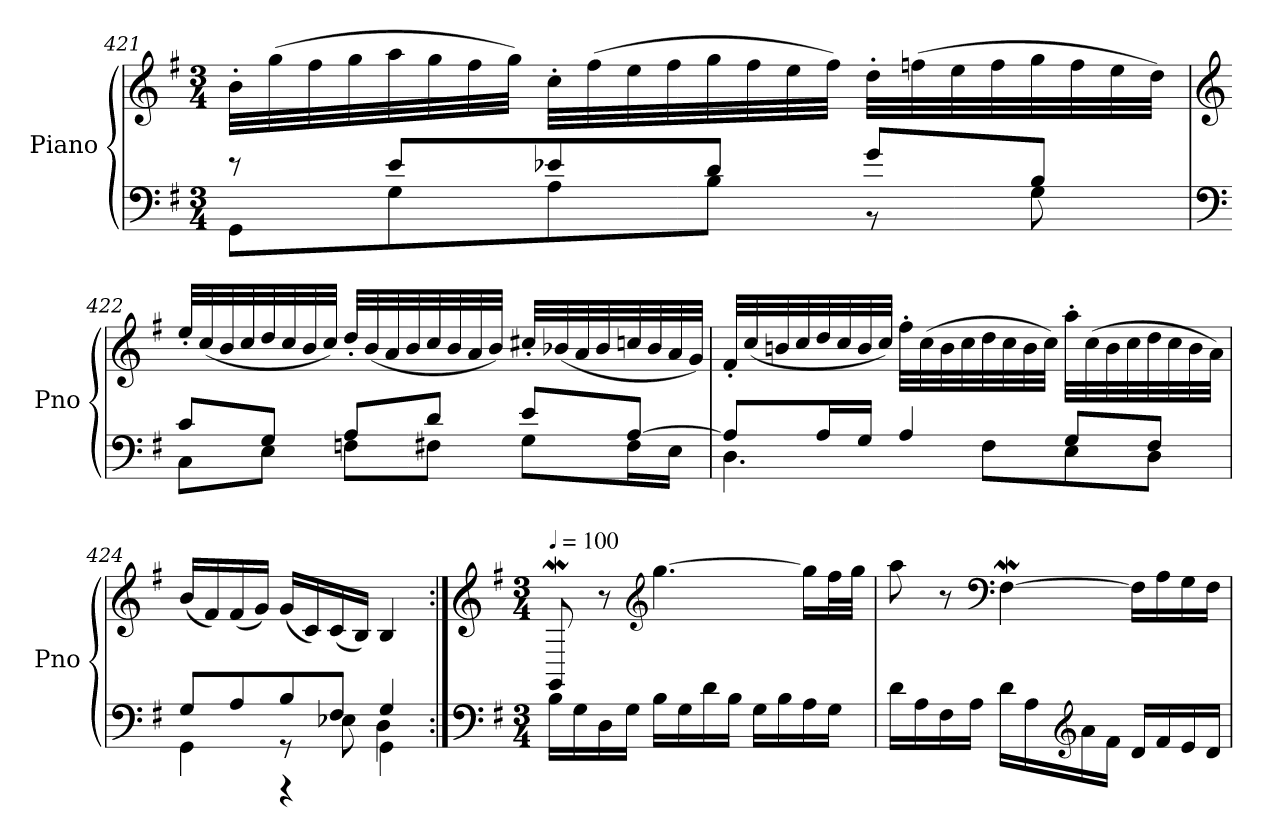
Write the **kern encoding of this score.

**kern	**kern
*part1	*part1
*staff2	*staff1
*I"Piano	*
*I'Pno	*
*clefF4	*clefG2
*k[f#]	*k[f#]
*M3/4	*M3/4
=421	=421
*^	*
8r	8GG\L	32b'\LLL
.	.	(32gg\
.	.	32ff#\
.	.	32gg\
8e/L	8G\	32aa\
.	.	32gg\
.	.	32ff#\
.	.	32gg\JJJ)
8e-X/	8A\	32cc'\LLL
.	.	(32ff#\
.	.	32ee\
.	.	32ff#\
8d/J	8B\J	32gg\
.	.	32ff#\
.	.	32ee\
.	.	32ff#\JJJ)
8g/L	8r	32dd'\LLL
.	.	(32ffn\
.	.	32ee\
.	.	32ff\
8B/J	8G\	32gg\
.	.	32ff\
.	.	32ee\
.	.	32dd\JJJ)
!!LO:LB:g=z
=422	=422	=422
*clefF4	*	*clefG2
8c/L	8C\L	32ee'/LLL
.	.	(32cc/
.	.	32b/
.	.	32cc/
8G/J	8E\J	32dd/
.	.	32cc/
.	.	32b/
.	.	32cc/JJJ)
8A/L	8Fn\L	32dd'/LLL
.	.	(32b/
.	.	32a/
.	.	32b/
8d/J	8F#X\J	32cc/
.	.	32b/
.	.	32a/
.	.	32b/JJJ)
8e/L	8G\L	32cc#X'/LLL
.	.	(32b-X/
.	.	32a/
.	.	32b-/
[8A/J	16F#\L	32ccn/
.	.	32b-/
.	16E\JJ	32a/
.	.	32g/JJJ)
=423	=423	=423
8A/L]	4.D\	32f#'/LLL
.	.	(32cc/
.	.	32bn/
.	.	32cc/
16A/L	.	32dd/
.	.	32cc/
16G/JJ	.	32b/
.	.	32cc/JJJ)
4A/	.	32ff#'\LLL
.	.	(32cc\
.	.	32b\
.	.	32cc\
.	8F#\L	32dd\
.	.	32cc\
.	.	32b\
.	.	32cc\JJJ)
8G/L	8E\	32aa'\LLL
.	.	(32cc\
.	.	32b\
.	.	32cc\
8F#/J	8D\J	32dd\
.	.	32cc\
.	.	32b\
.	.	32a\JJJ)
=424	=424	=424
*	*^	*
8G/L	4GG\	4ryy	(16b/LL
.	.	.	16f#/)
8A/	.	.	(16f#/
.	.	.	16g/JJ)
8B/	4rFFF	8rGG	(16g/LL
.	.	.	16c/)
8F#/J	.	8E-X\	(16c/
.	.	.	16B/JJ)
4G/	4GG\	4D\	4B/
*v	*v	*v	*
!!LO:LB:g=z
=425:|!	=425:|!
*clefF4	*clefG2
*k[f#]	*k[f#]
*M3/4	*M3/4
*^	*
*	*^	*
!	!	!	!LO:TX:a:t=𝅘𝅥 = 100
*v	*v	*v	*
16B\LL	8GGw/
16G\	.
16D\	8r
16G\JJ	.
*	*clefG2
16B\LL	[4.gg\
16G\	.
16d\	.
16B\JJ	.
16G\LL	.
16B\	.
16A\	16gg\LL]
16G\JJ	32ff#\L
.	32gg\JJJ
=426	=426
16d\LL	8aa\
16A\	.
16F#\	8r
16A\JJ	.
*	*clefF4
16d\LL	[4F#W\
16A\	.
*clefG2	*
16a\	.
16f#\JJ	.
16d/LL	16F#\LL]
16f#/	16A\
16e/	16G\
16d/JJ	16F#\JJ
=	=
*-	*-
